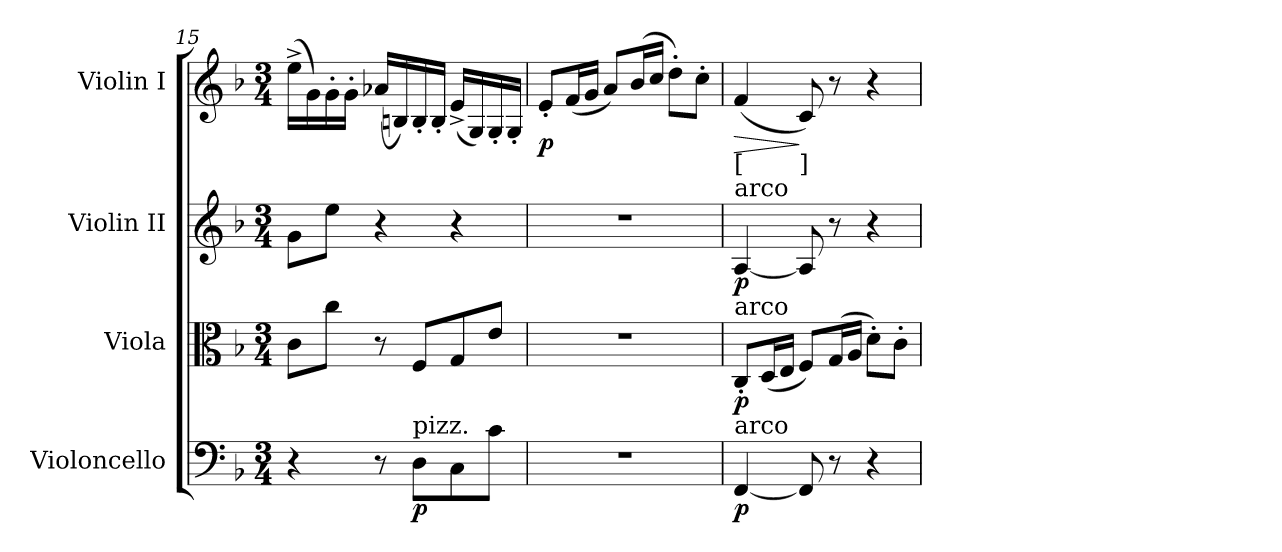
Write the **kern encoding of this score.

**kern	**dynam	**kern	**dynam	**kern	**dynam	**kern	**dynam
*part4	*part4	*part3	*part3	*part2	*part2	*part1	*part1
*staff4	*staff4	*staff3	*staff3	*staff2	*staff2	*staff1	*staff1
*I"Violoncello	*	*I"Viola	*	*I"Violin II	*	*I"Violin I	*
*I'Vc	*	*I'Vla	*	*I'Vln	*	*I'Vln	*
*clefF4	*	*clefC3	*	*clefG2	*	*clefG2	*
*k[b-]	*	*k[b-]	*	*k[b-]	*	*k[b-]	*
*M3/4	*	*M3/4	*	*M3/4	*	*M3/4	*
=15	=15	=15	=15	=15	=15	=15	=15
4r	.	8c\L	.	8g\L	.	(>16ee^\LL	.
.	.	.	.	.	.	16g\)	.
.	.	8cc\J	.	8ee\J	.	16g'\	.
.	.	.	.	.	.	16g'\JJ	.
8r	.	8r	.	4r	.	(<16a-X/LL	.
.	.	.	.	.	.	16Bn/)	.
!LO:TX:a:t=pizz.	!	!	!	!	!	!	!
!	!LO:DY:b	!	!	!	!	!	!
8D\L	p	8F/L	.	.	.	16B'/	.
.	.	.	.	.	.	16B'/JJ	.
8C\	.	8G/	.	4r	.	(<16e^/LL	.
.	.	.	.	.	.	16G/)	.
8c\J	.	8e/J	.	.	.	16G'/	.
.	.	.	.	.	.	16G'/JJ	.
=16	=16	=16	=16	=16	=16	=16	=16
!	!	!	!	!	!	!	!LO:DY:b
2.r	.	2.r	.	2.r	.	8e'/L	p
.	.	.	.	.	.	(<16f/L	.
.	.	.	.	.	.	16g/JJ	.
.	.	.	.	.	.	8a/L)	.
.	.	.	.	.	.	(<16b-/L	.
.	.	.	.	.	.	16cc/JJ	.
.	.	.	.	.	.	8dd'\L)	.
.	.	.	.	.	.	8cc'\J	.
=17	=17	=17	=17	=17	=17	=17	=17
!	!	!	!	!	!	!LO:TX:b:t=[	!
!	!	!	!	!LO:TX:a:t=arco	!	!	!
!	!	!LO:TX:a:t=arco	!	!	!	!	!
!LO:TX:a:t=arco	!	!	!	!	!	!	!
!	!LO:DY:b	!	!LO:DY:b	!	!LO:DY:b	!	!LO:HP:b
[4FF/	p	8C'/L	p	[4A/	p	(<4f/	>
.	.	(<16D/L	.	.	.	.	.
.	.	16E/JJ	.	.	.	.	.
!	!	!	!	!	!	!LO:TX:b:t=]	!
8FF/]	.	8F/L)	.	8A/]	.	8c/)	]
8r	.	(<16G/L	.	8r	.	8r	.
.	.	16A/JJ	.	.	.	.	.
4r	.	8d'\L)	.	4r	.	4r	.
.	.	8c'\J	.	.	.	.	.
=	=	=	=	=	=	=	=
*-	*-	*-	*-	*-	*-	*-	*-
